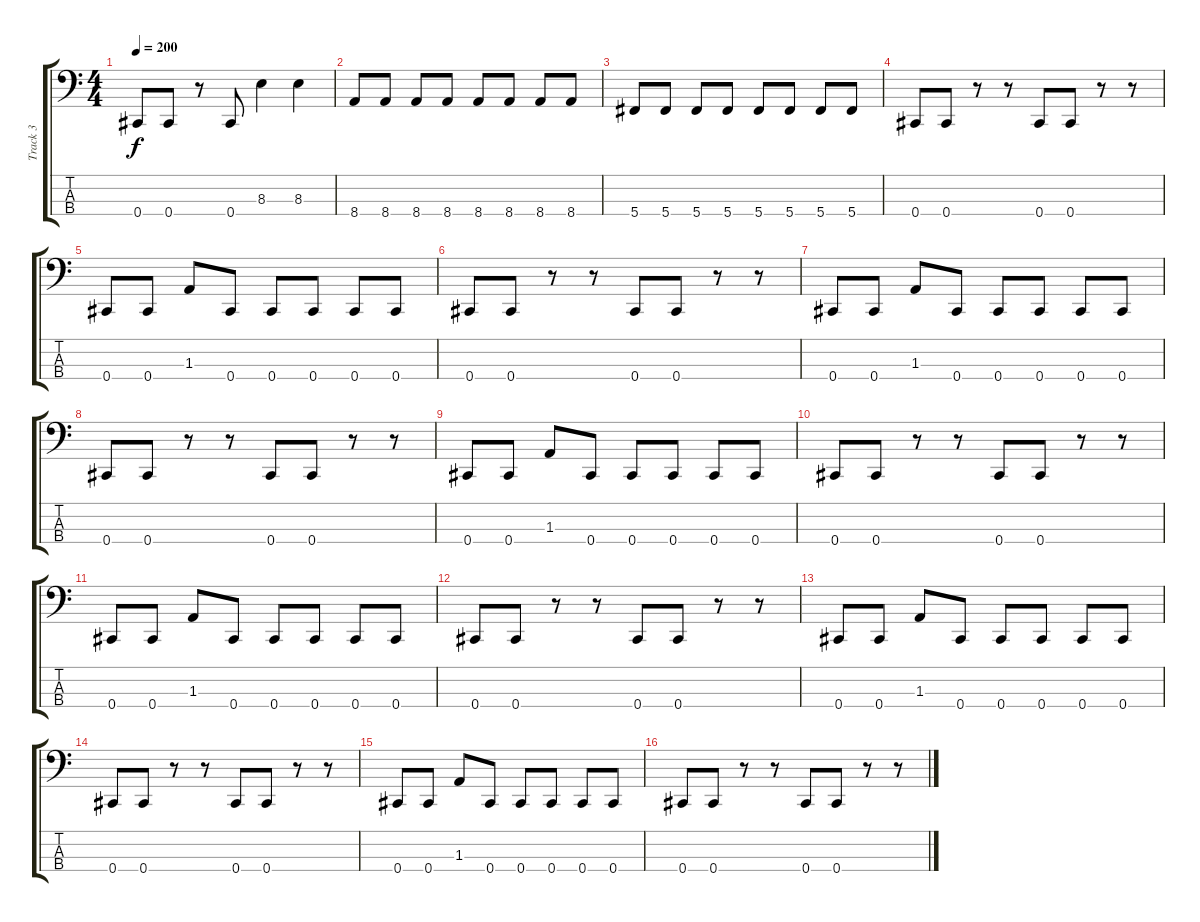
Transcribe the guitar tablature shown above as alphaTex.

\track ("Track 3" "Track 3") {instrument electricbassfinger}
\staff {score tabs}
\tuning (Gb2 Db2 Ab1 Db1) {hide}
\ts (4 4)
\tempo 200
\clef f4
\ks c
0.4.8{dy f} 0.4.8 r.8 0.4.8 8.3.4 8.3.4 |
8.4.8 8.4.8 8.4.8 8.4.8 8.4.8 8.4.8 8.4.8 8.4.8 |
5.4.8 5.4.8 5.4.8 5.4.8 5.4.8 5.4.8 5.4.8 5.4.8 |
0.4.8 0.4.8 r.8 r.8 0.4.8 0.4.8 r.8 r.8 |
0.4.8 0.4.8 1.3.8 0.4.8 0.4.8 0.4.8 0.4.8 0.4.8 |
0.4.8 0.4.8 r.8 r.8 0.4.8 0.4.8 r.8 r.8 |
0.4.8 0.4.8 1.3.8 0.4.8 0.4.8 0.4.8 0.4.8 0.4.8 |
0.4.8 0.4.8 r.8 r.8 0.4.8 0.4.8 r.8 r.8 |
0.4.8 0.4.8 1.3.8 0.4.8 0.4.8 0.4.8 0.4.8 0.4.8 |
0.4.8 0.4.8 r.8 r.8 0.4.8 0.4.8 r.8 r.8 |
0.4.8 0.4.8 1.3.8 0.4.8 0.4.8 0.4.8 0.4.8 0.4.8 |
0.4.8 0.4.8 r.8 r.8 0.4.8 0.4.8 r.8 r.8 |
0.4.8 0.4.8 1.3.8 0.4.8 0.4.8 0.4.8 0.4.8 0.4.8 |
0.4.8 0.4.8 r.8 r.8 0.4.8 0.4.8 r.8 r.8 |
0.4.8 0.4.8 1.3.8 0.4.8 0.4.8 0.4.8 0.4.8 0.4.8 |
0.4.8 0.4.8 r.8 r.8 0.4.8 0.4.8 r.8 r.8
